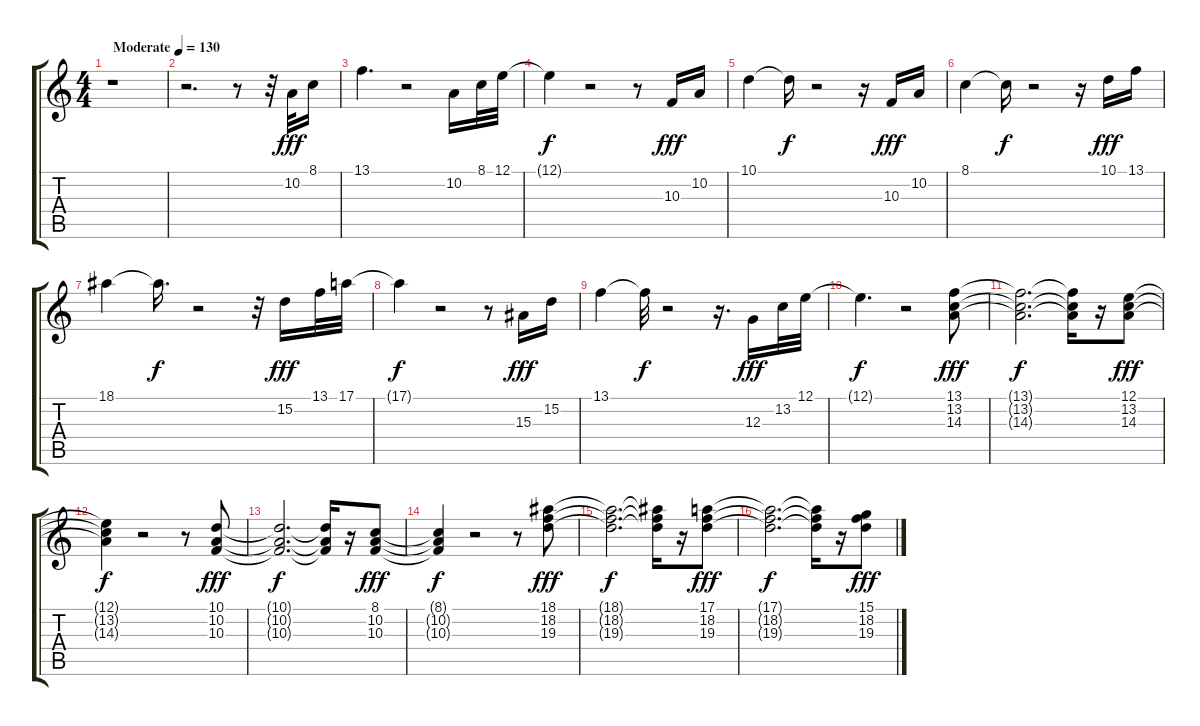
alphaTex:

\track "" {instrument electricpiano2}
\staff {score tabs}
\tuning (E4 B3 G3 D3 A2 E2) {hide}
\ts (4 4)
\tempo (130 "Moderate")
\clef g2
\ks c
r.1{dy fff instrument electricpiano2} |
r.2{d} r.8 r.32 10.2.32 8.1.16 |
13.1.4{d} r.2 10.2.16 8.1.32 12.1.32 |
12.1{t}.4{dy f} r.2 r.8 10.3.16{dy fff} 10.2.16 |
10.1.4 10.1{t}.16{dy f} r.2 r.16 10.3.16{dy fff} 10.2.16 |
8.1.4 8.1{t}.16{dy f} r.2 r.16 10.1.16{dy fff} 13.1.16 |
18.1.4 18.1{t}.16{d dy f} r.2 r.32 15.2.16{dy fff} 13.1.32 17.1.32 |
17.1{t}.4{dy f} r.2 r.8 15.3.16{dy fff} 15.2.16 |
13.1.4 13.1{t}.32{dy f} r.2 r.16{d} 12.3.16{dy fff} 13.2.32 12.1.32 |
12.1{t}.4{d dy f} r.2 (13.1 13.2 14.3).8{dy fff} |
(13.1{t} 13.2{t} 14.3{t}).2{d dy f} (13.1{t} 13.2{t} 14.3{t}).16 r.16 (12.1 13.2 14.3).8{dy fff} |
(12.1{t} 13.2{t} 14.3{t}).4{dy f} r.2 r.8 (10.1 10.2 10.3).8{dy fff} |
(10.1{t} 10.2{t} 10.3{t}).2{d dy f} (10.1{t} 10.2{t} 10.3{t}).16 r.16 (8.1 10.2 10.3).8{dy fff} |
(8.1{t} 10.2{t} 10.3{t}).4{dy f} r.2 r.8 (18.1 18.2 19.3).8{dy fff} |
(18.1{t} 18.2{t} 19.3{t}).2{d dy f} (18.1{t} 18.2{t} 19.3{t}).16 r.16 (17.1 18.2 19.3).8{dy fff} |
(17.1{t} 18.2{t} 19.3{t}).2{d dy f} (17.1{t} 18.2{t} 19.3{t}).16 r.16 (15.1 18.2 19.3).8{dy fff}
